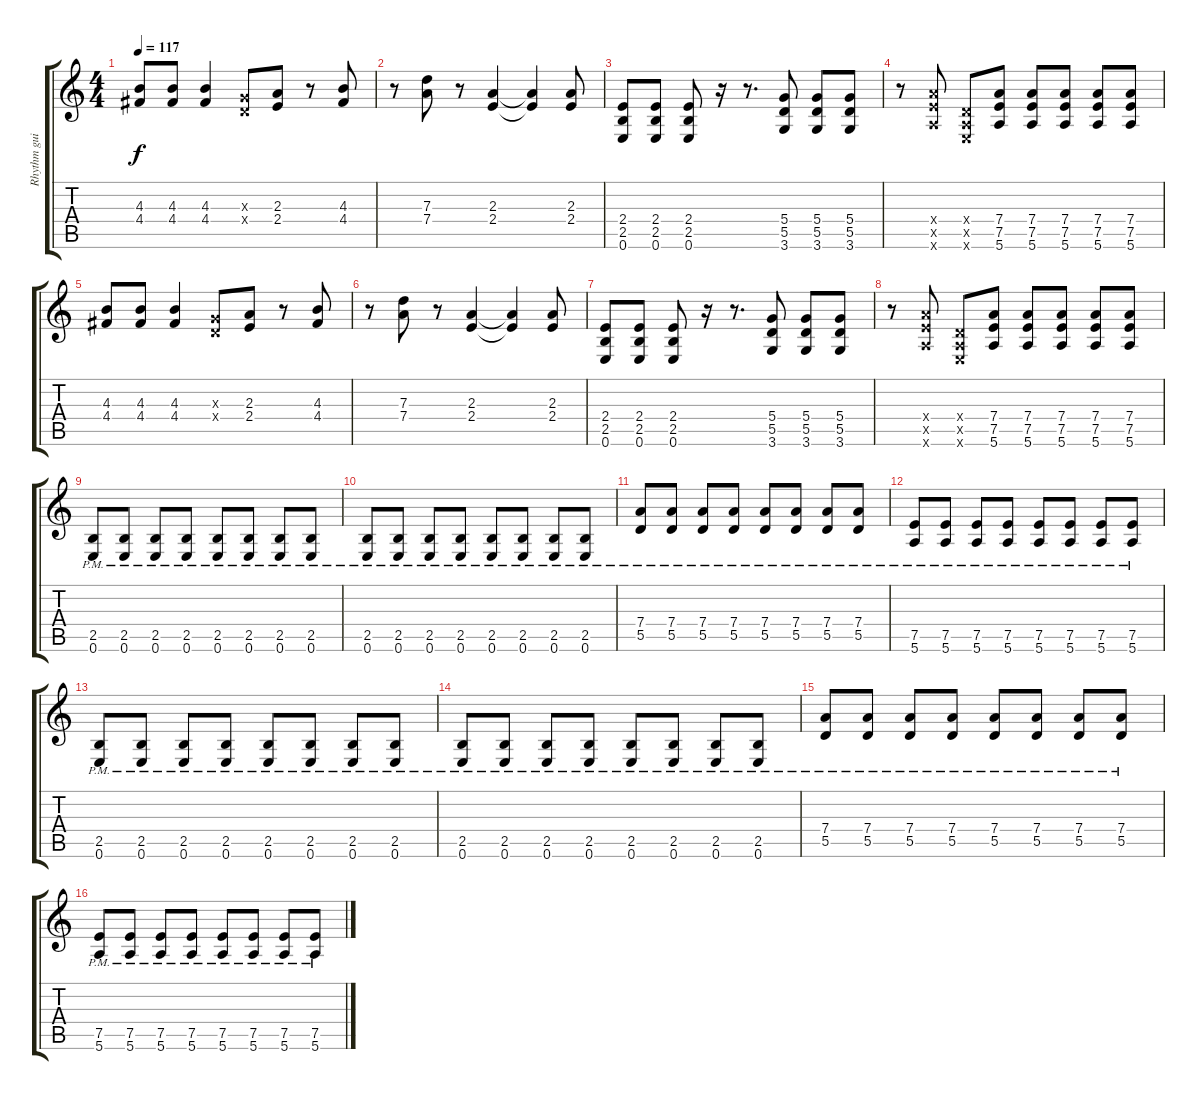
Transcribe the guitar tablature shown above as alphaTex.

\track ("Rhythm guitar" "Rhythm gui") {instrument distortionguitar}
\staff {score tabs}
\tuning (E4 B3 G3 D3 A2 E2) {hide}
\ts (4 4)
\tempo 117
\clef g2
\ks c
(4.3 4.4).8{dy f} (4.3 4.4).8 (4.3 4.4).4 (0.3{x} 0.4{x}).8 (2.3 2.4).8 r.8 (4.3 4.4).8 |
r.8 (7.3 7.4).8 r.8 (2.3 2.4).4 (2.3{t} 2.4{t}).4 (2.3 2.4).8 |
(2.4 2.5 0.6).8 (2.4 2.5 0.6).8 (2.4 2.5 0.6).8 r.16 r.8{d} (5.4 5.5 3.6).8 (5.4 5.5 3.6).8 (5.4 5.5 3.6).8 |
r.8 (7.4{x} 7.5{x} 5.6{x}).8 (0.4{x} 0.5{x} 0.6{x}).8 (7.4 7.5 5.6).8 (7.4 7.5 5.6).8 (7.4 7.5 5.6).8 (7.4 7.5 5.6).8 (7.4 7.5 5.6).8 |
(4.3 4.4).8 (4.3 4.4).8 (4.3 4.4).4 (0.3{x} 0.4{x}).8 (2.3 2.4).8 r.8 (4.3 4.4).8 |
r.8 (7.3 7.4).8 r.8 (2.3 2.4).4 (2.3{t} 2.4{t}).4 (2.3 2.4).8 |
(2.4 2.5 0.6).8 (2.4 2.5 0.6).8 (2.4 2.5 0.6).8 r.16 r.8{d} (5.4 5.5 3.6).8 (5.4 5.5 3.6).8 (5.4 5.5 3.6).8 |
r.8 (7.4{x} 7.5{x} 5.6{x}).8 (0.4{x} 0.5{x} 0.6{x}).8 (7.4 7.5 5.6).8 (7.4 7.5 5.6).8 (7.4 7.5 5.6).8 (7.4 7.5 5.6).8 (7.4 7.5 5.6).8 |
(2.5{pm} 0.6{pm}).8 (2.5{pm} 0.6{pm}).8 (2.5{pm} 0.6{pm}).8 (2.5{pm} 0.6{pm}).8 (2.5{pm} 0.6{pm}).8 (2.5{pm} 0.6{pm}).8 (2.5{pm} 0.6{pm}).8 (2.5{pm} 0.6{pm}).8 |
(2.5{pm} 0.6{pm}).8 (2.5{pm} 0.6{pm}).8 (2.5{pm} 0.6{pm}).8 (2.5{pm} 0.6{pm}).8 (2.5{pm} 0.6{pm}).8 (2.5{pm} 0.6{pm}).8 (2.5{pm} 0.6{pm}).8 (2.5{pm} 0.6{pm}).8 |
(7.4{pm} 5.5{pm}).8 (7.4{pm} 5.5{pm}).8 (7.4{pm} 5.5{pm}).8 (7.4{pm} 5.5{pm}).8 (7.4{pm} 5.5{pm}).8 (7.4{pm} 5.5{pm}).8 (7.4{pm} 5.5{pm}).8 (7.4{pm} 5.5{pm}).8 |
(7.5{pm} 5.6{pm}).8 (7.5{pm} 5.6{pm}).8 (7.5{pm} 5.6{pm}).8 (7.5{pm} 5.6{pm}).8 (7.5{pm} 5.6{pm}).8 (7.5{pm} 5.6{pm}).8 (7.5{pm} 5.6{pm}).8 (7.5{pm} 5.6{pm}).8 |
(2.5{pm} 0.6{pm}).8 (2.5{pm} 0.6{pm}).8 (2.5{pm} 0.6{pm}).8 (2.5{pm} 0.6{pm}).8 (2.5{pm} 0.6{pm}).8 (2.5{pm} 0.6{pm}).8 (2.5{pm} 0.6{pm}).8 (2.5{pm} 0.6{pm}).8 |
(2.5{pm} 0.6{pm}).8 (2.5{pm} 0.6{pm}).8 (2.5{pm} 0.6{pm}).8 (2.5{pm} 0.6{pm}).8 (2.5{pm} 0.6{pm}).8 (2.5{pm} 0.6{pm}).8 (2.5{pm} 0.6{pm}).8 (2.5{pm} 0.6{pm}).8 |
(7.4{pm} 5.5{pm}).8 (7.4{pm} 5.5{pm}).8 (7.4{pm} 5.5{pm}).8 (7.4{pm} 5.5{pm}).8 (7.4{pm} 5.5{pm}).8 (7.4{pm} 5.5{pm}).8 (7.4{pm} 5.5{pm}).8 (7.4{pm} 5.5{pm}).8 |
(7.5{pm} 5.6{pm}).8 (7.5{pm} 5.6{pm}).8 (7.5{pm} 5.6{pm}).8 (7.5{pm} 5.6{pm}).8 (7.5{pm} 5.6{pm}).8 (7.5{pm} 5.6{pm}).8 (7.5{pm} 5.6{pm}).8 (7.5{pm} 5.6{pm}).8
